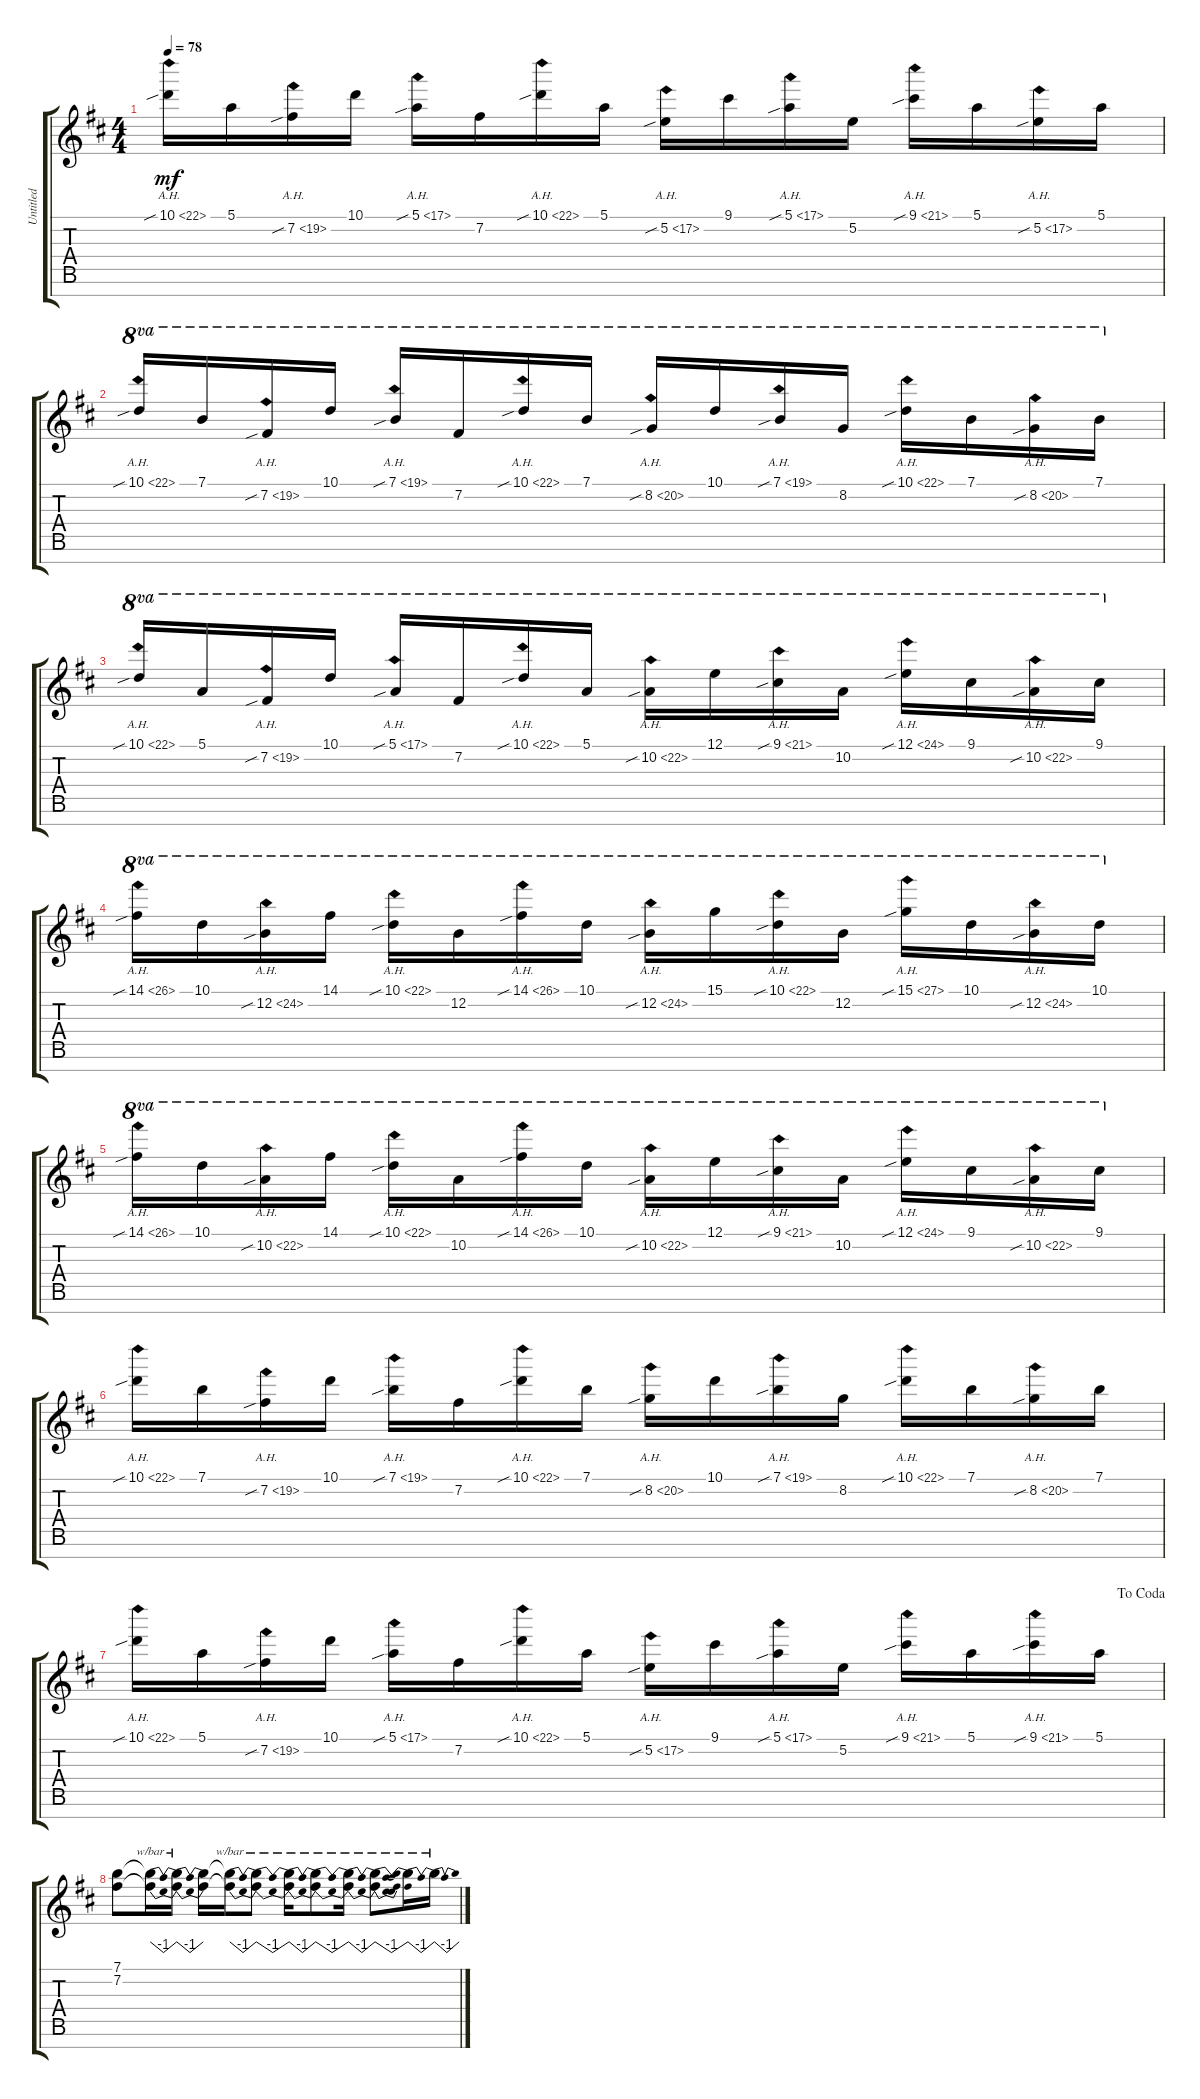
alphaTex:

\track ("Untitled" "Untitled") {instrument distortionguitar}
\staff {score tabs}
\tuning (E4 B3 G3 D3 A2 E2 B1) {hide}
\ts (4 4)
\tempo 78
\clef g2
\ks d
10.1{ah 12 sib}.16{dy mf} 5.1.16 7.2{ah 12 sib}.16 10.1.16 5.1{ah 12 sib}.16 7.2.16 10.1{ah 12 sib}.16 5.1.16 5.2{ah 12 sib}.16 9.1.16 5.1{ah 12 sib}.16 5.2.16 9.1{ah 12 sib}.16 5.1.16 5.2{ah 12 sib}.16 5.1.16 |
10.1{ah 12 sib}.16{ot 8va} 7.1.16{ot 8va} 7.2{ah 12 sib}.16{ot 8va} 10.1.16{ot 8va} 7.1{ah 12 sib}.16{ot 8va} 7.2.16{ot 8va} 10.1{ah 12 sib}.16{ot 8va} 7.1.16{ot 8va} 8.2{ah 12 sib}.16{ot 8va} 10.1.16{ot 8va} 7.1{ah 12 sib}.16{ot 8va} 8.2.16{ot 8va} 10.1{ah 12 sib}.16{ot 8va} 7.1.16{ot 8va} 8.2{ah 12 sib}.16{ot 8va} 7.1.16{ot 8va} |
10.1{ah 12 sib}.16{ot 8va} 5.1.16{ot 8va} 7.2{ah 12 sib}.16{ot 8va} 10.1.16{ot 8va} 5.1{ah 12 sib}.16{ot 8va} 7.2.16{ot 8va} 10.1{ah 12 sib}.16{ot 8va} 5.1.16{ot 8va} 10.2{ah 12 sib}.16{ot 8va} 12.1.16{ot 8va} 9.1{ah 12 sib}.16{ot 8va} 10.2.16{ot 8va} 12.1{ah 12 sib}.16{ot 8va} 9.1.16{ot 8va} 10.2{ah 12 sib}.16{ot 8va} 9.1.16{ot 8va} |
14.1{ah 12 sib}.16{ot 8va} 10.1.16{ot 8va} 12.2{ah 12 sib}.16{ot 8va} 14.1.16{ot 8va} 10.1{ah 12 sib}.16{ot 8va} 12.2.16{ot 8va} 14.1{ah 12 sib}.16{ot 8va} 10.1.16{ot 8va} 12.2{ah 12 sib}.16{ot 8va} 15.1.16{ot 8va} 10.1{ah 12 sib}.16{ot 8va} 12.2.16{ot 8va} 15.1{ah 12 sib}.16{ot 8va} 10.1.16{ot 8va} 12.2{ah 12 sib}.16{ot 8va} 10.1.16{ot 8va} |
14.1{ah 12 sib}.16{ot 8va} 10.1.16{ot 8va} 10.2{ah 12 sib}.16{ot 8va} 14.1.16{ot 8va} 10.1{ah 12 sib}.16{ot 8va} 10.2.16{ot 8va} 14.1{ah 12 sib}.16{ot 8va} 10.1.16{ot 8va} 10.2{ah 12 sib}.16{ot 8va} 12.1.16{ot 8va} 9.1{ah 12 sib}.16{ot 8va} 10.2.16{ot 8va} 12.1{ah 12 sib}.16{ot 8va} 9.1.16{ot 8va} 10.2{ah 12 sib}.16{ot 8va} 9.1.16{ot 8va} |
10.1{ah 12 sib}.16 7.1.16 7.2{ah 12 sib}.16 10.1.16 7.1{ah 12 sib}.16 7.2.16 10.1{ah 12 sib}.16 7.1.16 8.2{ah 12 sib}.16 10.1.16 7.1{ah 12 sib}.16 8.2.16 10.1{ah 12 sib}.16 7.1.16 8.2{ah 12 sib}.16 7.1.16 |
\jump dacoda
10.1{ah 12 sib}.16 5.1.16 7.2{ah 12 sib}.16 10.1.16 5.1{ah 12 sib}.16 7.2.16 10.1{ah 12 sib}.16 5.1.16 5.2{ah 12 sib}.16 9.1.16 5.1{ah 12 sib}.16 5.2.16 9.1{ah 12 sib}.16 5.1.16 9.1{ah 12 sib}.16 5.1.16 |
(7.1 7.2).8 (7.1{t} 7.2{t}).16{tbe (dip default 0 0 30 -4 60 0)} (7.1{t} 7.2{t}).16{tbe (dip default 0 0 30 -4 60 0)} (7.1{t} 7.2{t}).16 (7.1{t} 7.2{t}).16{tbe (dip default 0 0 30 -4 60 0)} (7.1{t} 7.2{t}).8{tbe (dip default 0 0 30 -4 60 0)} (7.1{t} 7.2{t}).16{tbe (dip default 0 0 30 -4 60 0)} (7.1{t} 7.2{t}).8{tbe (dip default 0 0 30 -4 60 0)} (7.1{t} 7.2{t}).16{tbe (dip default 0 0 30 -4 60 0)} (7.1{t} 7.2{t}).8{tbe (dip default 0 0 30 -4 60 0)} 7.1{t}.16{tbe (dip default 0 0 30 -4 60 0)} 7.1{t}.16{tbe (dip default 0 0 30 -4 60 0)}
